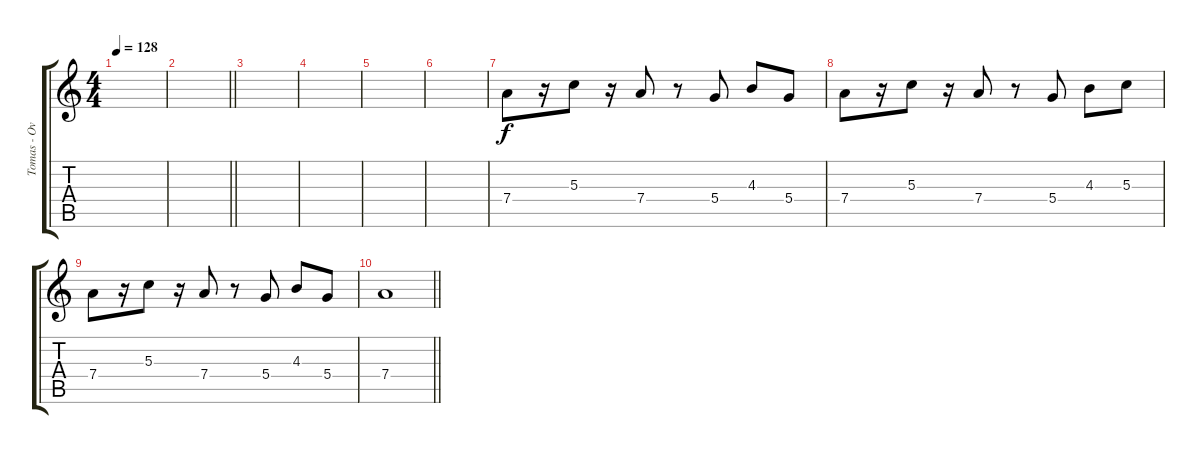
\track ("Tomas - Overdub Guitar" "Tomas - Ov") {instrument overdrivenguitar}
\staff {score tabs}
\tuning (E4 B3 G3 D3 A2 E2) {hide}
\ts (4 4)
\tempo 128
\clef g2
\ks c
|
\barLineRight lightlight
|
|
|
|
|
7.4.8 r.16 5.3.8 r.16 7.4.8 r.8 5.4.8 4.3.8 5.4.8 |
7.4.8 r.16 5.3.8 r.16 7.4.8 r.8 5.4.8 4.3.8 5.3.8 |
7.4.8 r.16 5.3.8 r.16 7.4.8 r.8 5.4.8 4.3.8 5.4.8 |
\barLineRight lightlight
7.4.1
